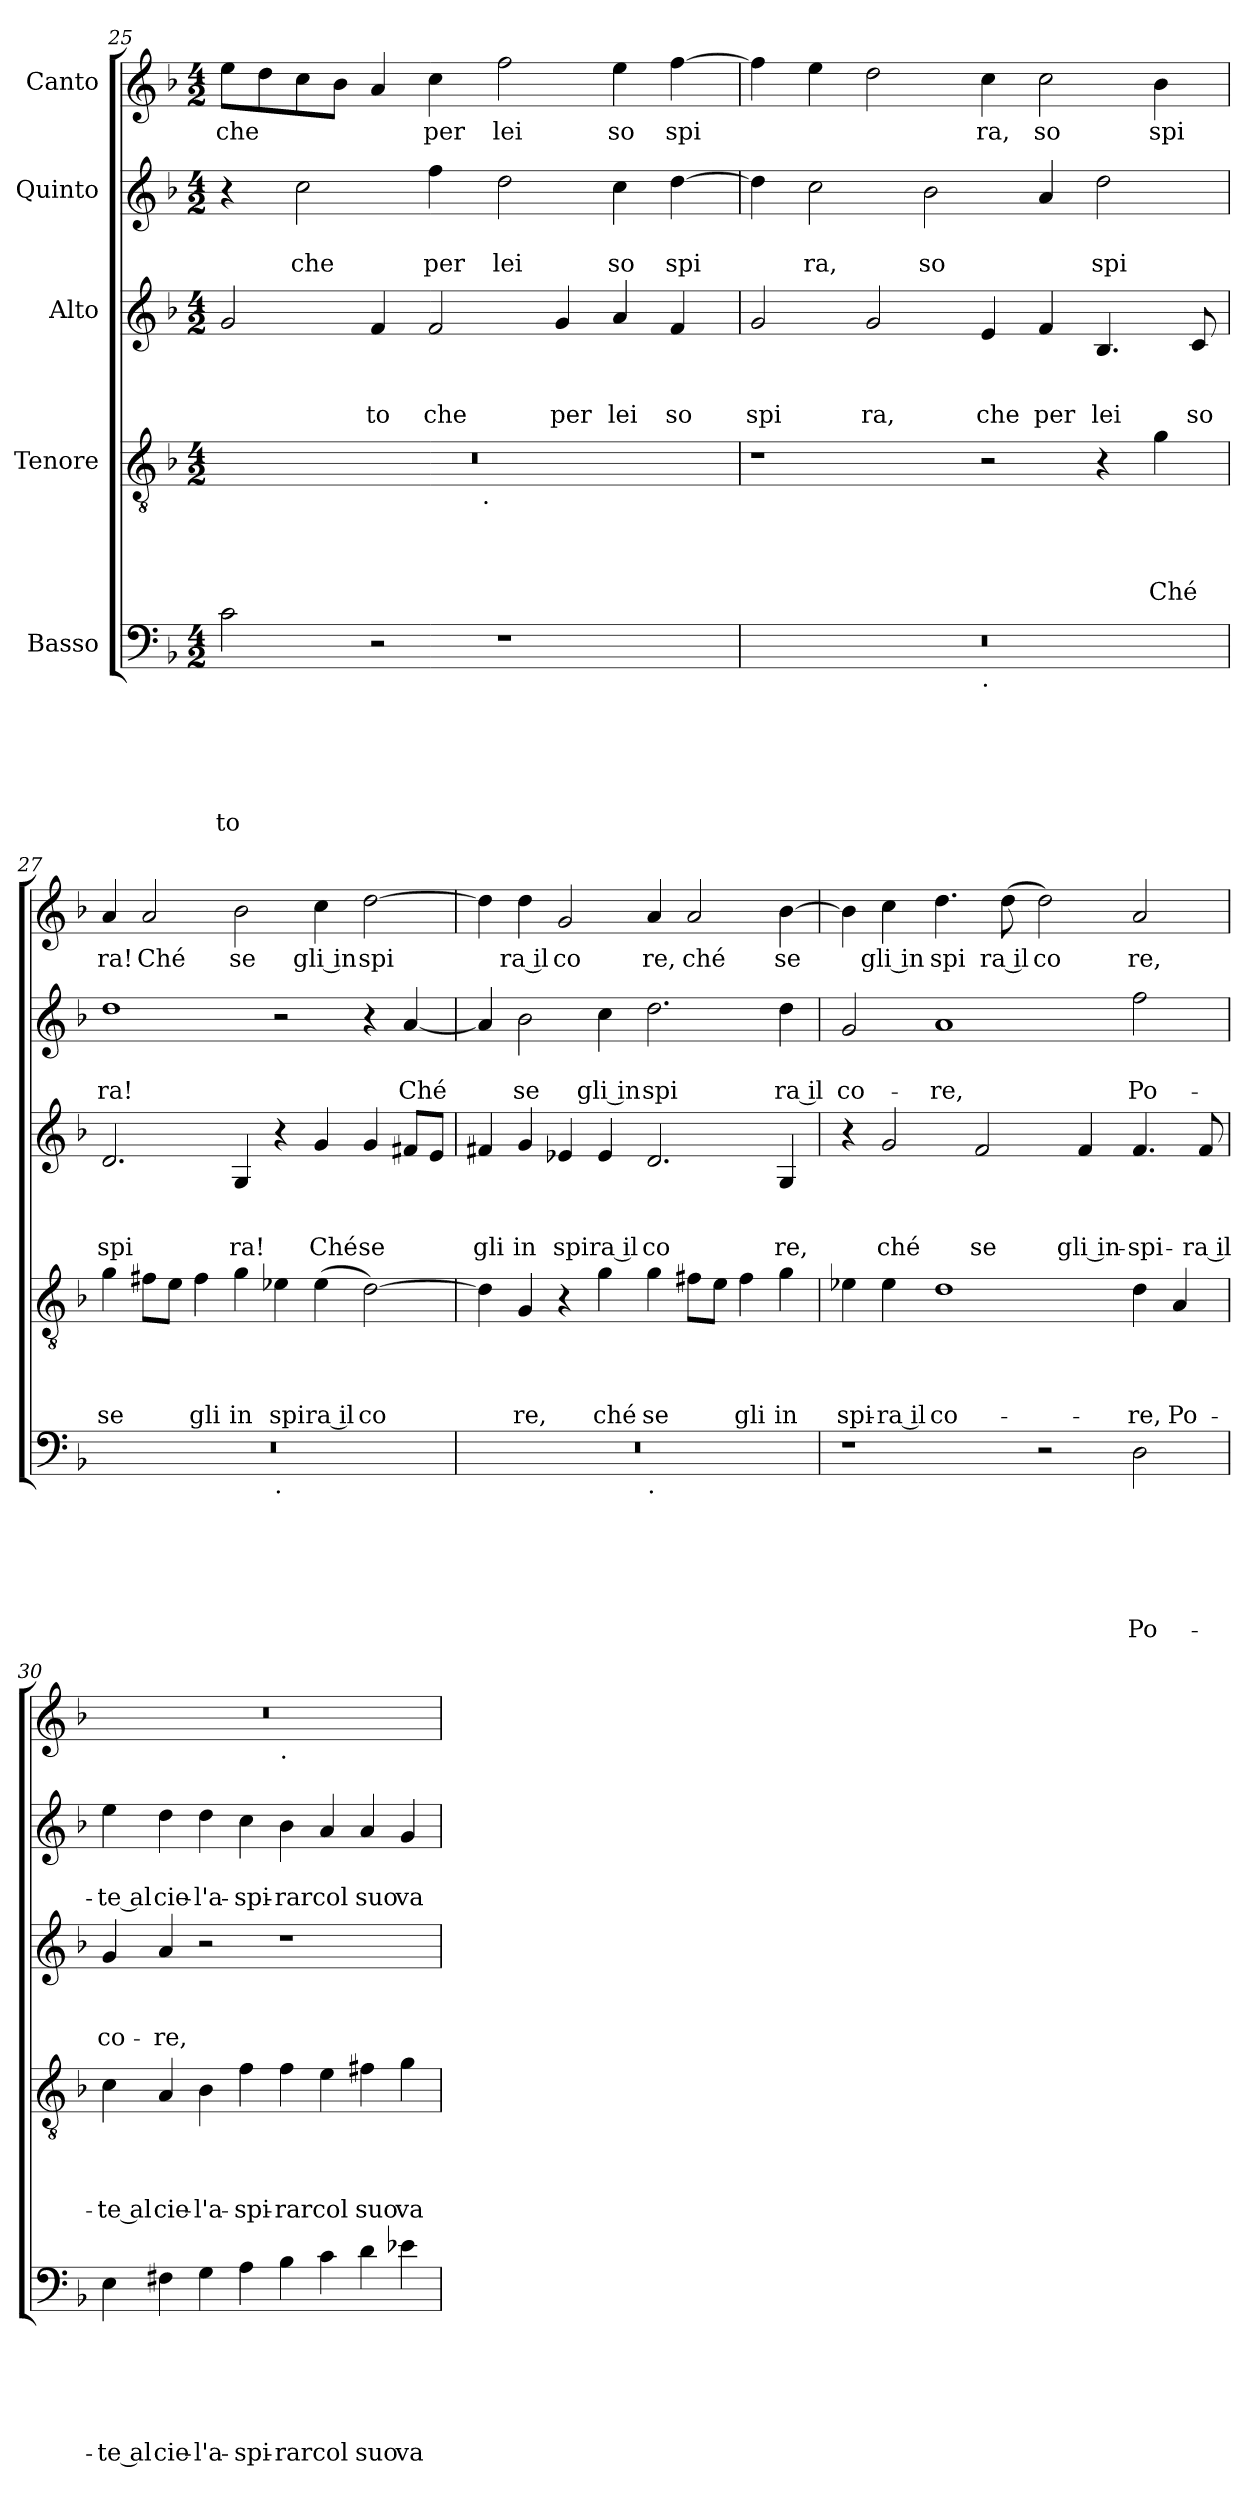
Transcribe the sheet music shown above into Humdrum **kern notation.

**kern	**text	**text	**text	**text	**text	**text	**kern	**text	**text	**text	**text	**kern	**text	**text	**text	**kern	**text	**text	**kern	**text
*part5	*part5	*part5	*part5	*part5	*part5	*part5	*part4	*part4	*part4	*part4	*part4	*part3	*part3	*part3	*part3	*part2	*part2	*part2	*part1	*part1
*staff5	*staff5	*staff5	*staff5	*staff5	*staff5	*staff5	*staff4	*staff4	*staff4	*staff4	*staff4	*staff3	*staff3	*staff3	*staff3	*staff2	*staff2	*staff2	*staff1	*staff1
*I"Basso	*	*	*	*	*	*	*I"Tenore	*	*	*	*	*I"Alto	*	*	*	*I"Quinto	*	*	*I"Canto	*
!!LO:PB:g=z
*clefF4	*	*	*	*	*	*	*clefGv2	*	*	*	*	*clefG2	*	*	*	*clefG2	*	*	*clefG2	*
*k[b-]	*	*	*	*	*	*	*k[b-]	*	*	*	*	*k[b-]	*	*	*	*k[b-]	*	*	*k[b-]	*
*F:	*	*	*	*	*	*	*F:	*	*	*	*	*F:	*	*	*	*F:	*	*	*F:	*
*M4/2	*	*	*	*	*	*	*M4/2	*	*	*	*	*M4/2	*	*	*	*M4/2	*	*	*M4/2	*
=25	=25	=25	=25	=25	=25	=25	=25	=25	=25	=25	=25	=25	=25	=25	=25	=25	=25	=25	=25	=25
!	!	!	!	!	!	!LO:LY:b	!	!	!	!	!	!	!	!	!	!	!	!	!	!LO:LY:b
*	*	*	*	*	*	*	*^	*	*	*	*	*	*	*	*	*	*	*	*	*
2c\	.	.	.	.	.	-to	0r	2ryy	.	.	.	.	2g/	.	.	.	4r	.	.	8ee\L	che
.	.	.	.	.	.	.	.	.	.	.	.	.	.	.	.	.	.	.	.	8dd\	.
!	!	!	!	!	!	!	!	!	!	!	!	!	!	!	!	!	!	!	!LO:LY:b	!	!
.	.	.	.	.	.	.	.	.	.	.	.	.	.	.	.	.	2cc\	.	che	8cc\	.
.	.	.	.	.	.	.	.	.	.	.	.	.	.	.	.	.	.	.	.	8b-\J	.
!	!	!	!	!	!	!	!	!	!	!	!	!	!	!	!	!LO:LY:b	!	!	!	!	!
2r	.	.	.	.	.	.	.	4...ryy	.	.	.	.	4f/	.	.	-to	.	.	.	4a/	.
!	!	!	!	!	!	!	!	!	!	!	!	!	!	!	!	!LO:LY:b	!	!	!LO:LY:b	!	!LO:LY:b
.	.	.	.	.	.	.	.	.	.	.	.	.	2f/	.	.	che	4ff\	.	per	4cc\	per
!	!	!	!	!	!	!	!	!LO:TX:b:t=.	!	!	!	!	!	!	!	!	!	!	!	!	!
.	.	.	.	.	.	.	.	1ryy	.	.	.	.	.	.	.	.	.	.	.	.	.
!	!	!	!	!	!	!	!	!	!	!	!	!	!	!	!	!	!	!	!LO:LY:b	!	!LO:LY:b
1r	.	.	.	.	.	.	.	.	.	.	.	.	.	.	.	.	2dd\	.	lei	2ff\	lei
!	!	!	!	!	!	!	!	!	!	!	!	!	!	!	!	!LO:LY:b	!	!	!	!	!
.	.	.	.	.	.	.	.	.	.	.	.	.	4g/	.	.	per	.	.	.	.	.
!	!	!	!	!	!	!	!	!	!	!	!	!	!	!	!	!LO:LY:b	!	!	!LO:LY:b	!	!LO:LY:b
.	.	.	.	.	.	.	.	.	.	.	.	.	4a/	.	.	lei	4cc\	.	so	4ee\	so
!	!	!	!	!	!	!	!	!	!	!	!	!	!	!	!	!LO:LY:b	!	!	!LO:LY:b	!	!LO:LY:b
.	.	.	.	.	.	.	.	.	.	.	.	.	4f/	.	.	so	[>4dd\	.	spi	[>4ff\	spi
.	.	.	.	.	.	.	.	32ryy	.	.	.	.	.	.	.	.	.	.	.	.	.
=26	=26	=26	=26	=26	=26	=26	=26	=26	=26	=26	=26	=26	=26	=26	=26	=26	=26	=26	=26	=26	=26
!	!	!	!	!	!	!	!	!	!	!	!	!	!	!	!	!LO:LY:b	!	!	!	!	!
*^	*	*	*	*	*	*	*v	*v	*	*	*	*	*	*	*	*	*	*	*	*	*
0r	1ryy	.	.	.	.	.	.	1r	.	.	.	.	2g/	.	.	spi	4dd\]	.	.	4ff\]	.
!	!	!	!	!	!	!	!	!	!	!	!	!	!	!	!	!	!	!	!LO:LY:b	!	!
.	.	.	.	.	.	.	.	.	.	.	.	.	.	.	.	.	2cc\	.	ra,	4ee\	.
!	!	!	!	!	!	!	!	!	!	!	!	!	!	!	!	!LO:LY:b	!	!	!	!	!
.	.	.	.	.	.	.	.	.	.	.	.	.	2g/	.	.	ra,	.	.	.	2dd\	.
!	!	!	!	!	!	!	!	!	!	!	!	!	!	!	!	!	!	!	!LO:LY:b	!	!
.	.	.	.	.	.	.	.	.	.	.	.	.	.	.	.	.	2b-\	.	so	.	.
!	!LO:TX:b:t=.	!	!	!	!	!	!	!	!	!	!	!	!	!	!	!	!	!	!	!	!
!	!	!	!	!	!	!	!	!	!	!	!	!	!	!	!	!LO:LY:b	!	!	!	!	!LO:LY:b
.	1ryy	.	.	.	.	.	.	2r	.	.	.	.	4e/	.	.	che	.	.	.	4cc\	ra,
!	!	!	!	!	!	!	!	!	!	!	!	!	!	!	!	!LO:LY:b	!	!	!	!	!LO:LY:b
.	.	.	.	.	.	.	.	.	.	.	.	.	4f/	.	.	per	4a/	.	.	2cc\	so
!	!	!	!	!	!	!	!	!	!	!	!	!	!	!	!	!LO:LY:b	!	!	!LO:LY:b	!	!
.	.	.	.	.	.	.	.	4r	.	.	.	.	4.B-/	.	.	lei	2dd\	.	spi	.	.
!	!	!	!	!	!	!	!	!	!	!	!	!LO:LY:b	!	!	!	!	!	!	!	!	!LO:LY:b
.	.	.	.	.	.	.	.	4g\	.	.	.	Ché	.	.	.	.	.	.	.	4b-\	spi
!	!	!	!	!	!	!	!	!	!	!	!	!	!	!	!	!LO:LY:b	!	!	!	!	!
.	.	.	.	.	.	.	.	.	.	.	.	.	8c/	.	.	so	.	.	.	.	.
=27	=27	=27	=27	=27	=27	=27	=27	=27	=27	=27	=27	=27	=27	=27	=27	=27	=27	=27	=27	=27	=27
!	!	!	!	!	!	!	!	!	!	!	!	!LO:LY:b	!	!	!	!LO:LY:b	!	!	!LO:LY:b	!	!LO:LY:b
0r	1ryy	.	.	.	.	.	.	4g\	.	.	.	se	2.d/	.	.	spi	1dd	.	ra!	4a/	ra!
!	!	!	!	!	!	!	!	!	!	!	!	!	!	!	!	!	!	!	!	!	!LO:LY:b
.	.	.	.	.	.	.	.	8f#X\L	.	.	.	.	.	.	.	.	.	.	.	2a/	Ché
.	.	.	.	.	.	.	.	8e\J	.	.	.	.	.	.	.	.	.	.	.	.	.
!	!	!	!	!	!	!	!	!	!	!	!	!LO:LY:b	!	!	!	!	!	!	!	!	!
.	.	.	.	.	.	.	.	4f#\	.	.	.	gli	.	.	.	.	.	.	.	.	.
!	!	!	!	!	!	!	!	!	!	!	!	!LO:LY:b	!	!	!	!LO:LY:b	!	!	!	!	!LO:LY:b
.	.	.	.	.	.	.	.	4g\	.	.	.	in	4G/	.	.	ra!	.	.	.	2b-\	se
!	!LO:TX:b:t=.	!	!	!	!	!	!	!	!	!	!	!	!	!	!	!	!	!	!	!	!
!	!	!	!	!	!	!	!	!	!	!	!	!LO:LY:b	!	!	!	!	!	!	!	!	!
.	1ryy	.	.	.	.	.	.	4e-X\	.	.	.	spi	4r	.	.	.	2r	.	.	.	.
!	!	!	!	!	!	!	!	!	!	!	!	!LO:LY:b:rj	!	!	!	!LO:LY:b	!	!	!	!	!LO:LY:b:rj
.	.	.	.	.	.	.	.	(<4e-\	.	.	.	ra il	4g/	.	.	Ché	.	.	.	4cc\	gli in
!	!	!	!	!	!	!	!	!	!	!	!	!LO:LY:b	!	!	!	!LO:LY:b	!	!	!	!	!LO:LY:b
.	.	.	.	.	.	.	.	[>2d\)	.	.	.	co	4g/	.	.	se	4r	.	.	[>2dd\	spi
!	!	!	!	!	!	!	!	!	!	!	!	!	!	!	!	!	!	!	!LO:LY:b	!	!
.	.	.	.	.	.	.	.	.	.	.	.	.	8f#X/L	.	.	.	[<4a/	.	Ché	.	.
.	.	.	.	.	.	.	.	.	.	.	.	.	8e/J	.	.	.	.	.	.	.	.
=28	=28	=28	=28	=28	=28	=28	=28	=28	=28	=28	=28	=28	=28	=28	=28	=28	=28	=28	=28	=28	=28
!	!	!	!	!	!	!	!	!	!	!	!	!	!	!	!	!LO:LY:b	!	!	!	!	!
0r	1ryy	.	.	.	.	.	.	4d\]	.	.	.	.	4f#X/	.	.	gli	4a/]	.	.	4dd\]	.
!	!	!	!	!	!	!	!	!	!	!	!	!LO:LY:b	!	!	!	!LO:LY:b	!	!	!LO:LY:b	!	!LO:LY:b:rj
.	.	.	.	.	.	.	.	4G/	.	.	.	re,	4g/	.	.	in	2b-\	.	se	4dd\	ra il
!	!	!	!	!	!	!	!	!	!	!	!	!	!	!	!	!LO:LY:b	!	!	!	!	!LO:LY:b
.	.	.	.	.	.	.	.	4r	.	.	.	.	4e-X/	.	.	spi	.	.	.	2g/	co
!	!	!	!	!	!	!	!	!	!	!	!	!LO:LY:b	!	!	!	!LO:LY:b:rj	!	!	!LO:LY:b:rj	!	!
.	.	.	.	.	.	.	.	4g\	.	.	.	ché	4e-/	.	.	ra il	4cc\	.	gli in	.	.
!	!LO:TX:b:t=.	!	!	!	!	!	!	!	!	!	!	!	!	!	!	!	!	!	!	!	!
!	!	!	!	!	!	!	!	!	!	!	!	!LO:LY:b	!	!	!	!LO:LY:b	!	!	!LO:LY:b	!	!LO:LY:b
.	1ryy	.	.	.	.	.	.	4g\	.	.	.	se	2.d/	.	.	co	2.dd\	.	spi	4a/	re,
!	!	!	!	!	!	!	!	!	!	!	!	!	!	!	!	!	!	!	!	!	!LO:LY:b
.	.	.	.	.	.	.	.	8f#X\L	.	.	.	.	.	.	.	.	.	.	.	2a/	ché
.	.	.	.	.	.	.	.	8e\J	.	.	.	.	.	.	.	.	.	.	.	.	.
!	!	!	!	!	!	!	!	!	!	!	!	!LO:LY:b	!	!	!	!	!	!	!	!	!
.	.	.	.	.	.	.	.	4f#\	.	.	.	gli	.	.	.	.	.	.	.	.	.
!	!	!	!	!	!	!	!	!	!	!	!	!LO:LY:b	!	!	!	!LO:LY:b	!	!	!LO:LY:b:rj	!	!LO:LY:b
.	.	.	.	.	.	.	.	4g\	.	.	.	in	4G/	.	.	re,	4dd\	.	ra il	[<4b-\	se
!!LO:LB:g=z
=29	=29	=29	=29	=29	=29	=29	=29	=29	=29	=29	=29	=29	=29	=29	=29	=29	=29	=29	=29	=29	=29
!	!	!	!	!	!	!	!	!	!	!	!	!LO:LY:b	!	!	!	!	!	!	!LO:LY:b	!	!
*v	*v	*	*	*	*	*	*	*	*	*	*	*	*	*	*	*	*	*	*	*	*
1r	.	.	.	.	.	.	4e-X\	.	.	.	spi-	4r	.	.	.	2g/	.	co-	4b-\]	.
!	!	!	!	!	!	!	!	!	!	!	!LO:LY:b:rj	!	!	!	!LO:LY:b	!	!	!	!	!LO:LY:b:rj
.	.	.	.	.	.	.	4e-\	.	.	.	-ra il	2g/	.	.	ché	.	.	.	4cc\	gli in
!	!	!	!	!	!	!	!	!	!	!	!LO:LY:b	!	!	!	!	!	!	!LO:LY:b	!	!LO:LY:b
.	.	.	.	.	.	.	1d	.	.	.	co-	.	.	.	.	1a	.	-re,	4.dd\	spi
!	!	!	!	!	!	!	!	!	!	!	!	!	!	!	!LO:LY:b	!	!	!	!	!
.	.	.	.	.	.	.	.	.	.	.	.	2f/	.	.	se	.	.	.	.	.
!	!	!	!	!	!	!	!	!	!	!	!	!	!	!	!	!	!	!	!	!LO:LY:b:rj
.	.	.	.	.	.	.	.	.	.	.	.	.	.	.	.	.	.	.	(<8dd\	ra il
!	!	!	!	!	!	!	!	!	!	!	!	!	!	!	!	!	!	!	!	!LO:LY:b
2r	.	.	.	.	.	.	.	.	.	.	.	.	.	.	.	.	.	.	2dd\)	co
!	!	!	!	!	!	!	!	!	!	!	!	!	!	!	!LO:LY:b:rj	!	!	!	!	!
.	.	.	.	.	.	.	.	.	.	.	.	4f/	.	.	gli in-	.	.	.	.	.
!	!	!	!	!	!	!LO:LY:b	!	!	!	!	!LO:LY:b	!	!	!	!LO:LY:b	!	!	!LO:LY:b	!	!LO:LY:b
2D\	.	.	.	.	.	Po-	4d\	.	.	.	-re,	4.f/	.	.	-spi-	2ff\	.	Po-	2a/	re,
!	!	!	!	!	!	!	!	!	!	!	!LO:LY:b	!	!	!	!	!	!	!	!	!
.	.	.	.	.	.	.	4A/	.	.	.	Po-	.	.	.	.	.	.	.	.	.
!	!	!	!	!	!	!	!	!	!	!	!	!	!	!	!LO:LY:b:rj	!	!	!	!	!
.	.	.	.	.	.	.	.	.	.	.	.	8f/	.	.	-ra il	.	.	.	.	.
=30	=30	=30	=30	=30	=30	=30	=30	=30	=30	=30	=30	=30	=30	=30	=30	=30	=30	=30	=30	=30
!	!	!	!	!	!	!LO:LY:b:rj	!	!	!	!	!LO:LY:b:rj	!	!	!	!LO:LY:b	!	!	!LO:LY:b:rj	!	!
*	*	*	*	*	*	*	*	*	*	*	*	*	*	*	*	*	*	*	*^	*
4E\	.	.	.	.	.	-te al	4c\	.	.	.	-te al	4g/	.	.	co-	4ee\	.	-te al	0r	1ryy	.
!	!	!	!	!	!	!LO:LY:b	!	!	!	!	!LO:LY:b	!	!	!	!LO:LY:b	!	!	!LO:LY:b	!	!	!
4F#X\	.	.	.	.	.	cie-	4A/	.	.	.	cie-	4a/	.	.	-re,	4dd\	.	cie-	.	.	.
!	!	!	!	!	!	!LO:LY:b	!	!	!	!	!LO:LY:b	!	!	!	!	!	!	!LO:LY:b	!	!	!
4G\	.	.	.	.	.	-l'a-	4B-\	.	.	.	-l'a-	2r	.	.	.	4dd\	.	-l'a-	.	.	.
!	!	!	!	!	!	!LO:LY:b	!	!	!	!	!LO:LY:b	!	!	!	!	!	!	!LO:LY:b	!	!	!
4A\	.	.	.	.	.	-spi-	4f\	.	.	.	-spi-	.	.	.	.	4cc\	.	-spi-	.	.	.
!	!	!	!	!	!	!	!	!	!	!	!	!	!	!	!	!	!	!	!	!LO:TX:b:t=.	!
!	!	!	!	!	!	!LO:LY:b	!	!	!	!	!LO:LY:b	!	!	!	!	!	!	!LO:LY:b	!	!	!
4B-\	.	.	.	.	.	-rarcol	4f\	.	.	.	-rarcol	1r	.	.	.	4b-\	.	-rarcol	.	1ryy	.
4c\	.	.	.	.	.	.	4e\	.	.	.	.	.	.	.	.	4a/	.	.	.	.	.
!	!	!	!	!	!	!LO:LY:b	!	!	!	!	!LO:LY:b	!	!	!	!	!	!	!LO:LY:b	!	!	!
4d\	.	.	.	.	.	suo	4f#X\	.	.	.	suo	.	.	.	.	4a/	.	suo	.	.	.
!	!	!	!	!	!	!LO:LY:b	!	!	!	!	!LO:LY:b	!	!	!	!	!	!	!LO:LY:b	!	!	!
4e-X\	.	.	.	.	.	va-	4g\	.	.	.	va-	.	.	.	.	4g/	.	va-	.	.	.
*	*	*	*	*	*	*	*	*	*	*	*	*	*	*	*	*	*	*	*v	*v	*
=	=	=	=	=	=	=	=	=	=	=	=	=	=	=	=	=	=	=	=	=
*-	*-	*-	*-	*-	*-	*-	*-	*-	*-	*-	*-	*-	*-	*-	*-	*-	*-	*-	*-	*-
